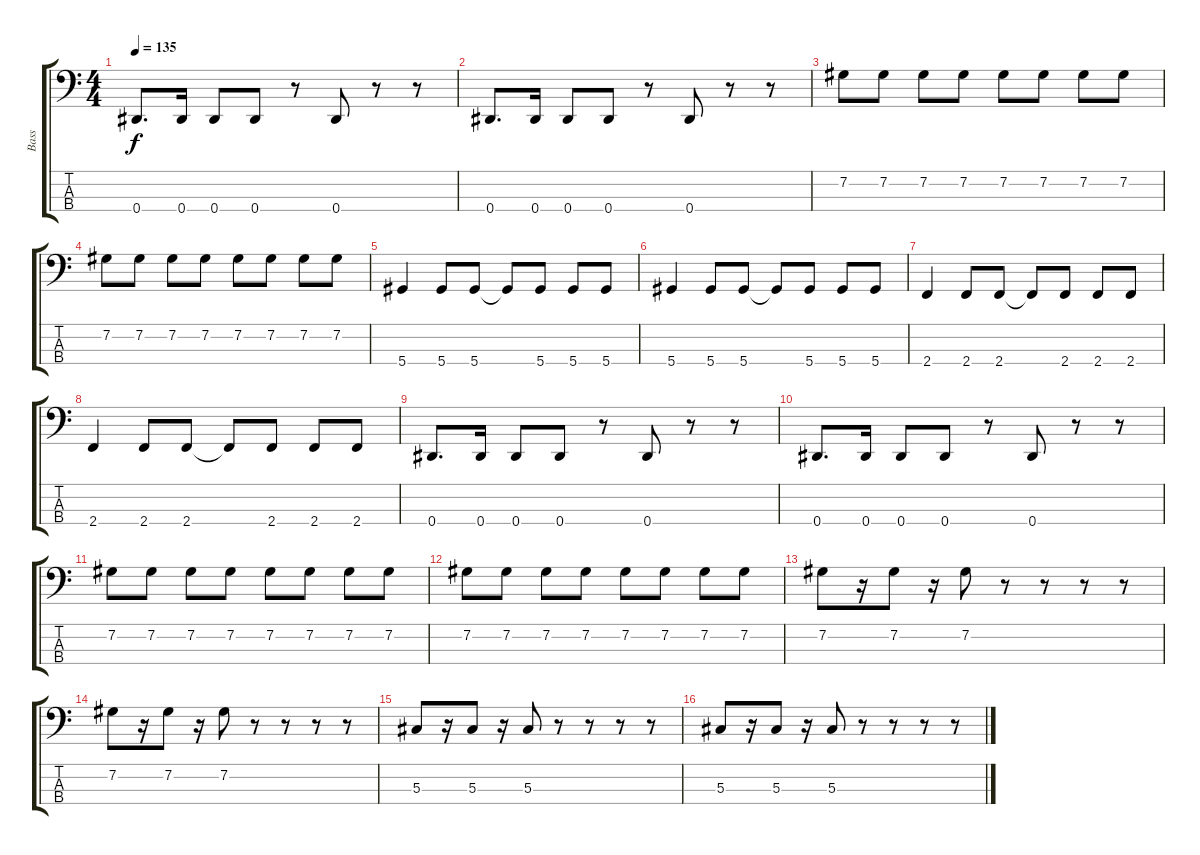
\track ("Bass" "Bass") {instrument electricbasspick}
\staff {score tabs}
\tuning (Gb2 Db2 Ab1 Eb1) {hide}
\ts (4 4)
\tempo 135
\clef f4
\ks c
0.4.8{d dy f} 0.4.16 0.4.8 0.4.8 r.8 0.4.8 r.8 r.8 |
0.4.8{d} 0.4.16 0.4.8 0.4.8 r.8 0.4.8 r.8 r.8 |
7.2.8 7.2.8 7.2.8 7.2.8 7.2.8 7.2.8 7.2.8 7.2.8 |
7.2.8 7.2.8 7.2.8 7.2.8 7.2.8 7.2.8 7.2.8 7.2.8 |
5.4.4 5.4.8 5.4.8 5.4{t}.8 5.4.8 5.4.8 5.4.8 |
5.4.4 5.4.8 5.4.8 5.4{t}.8 5.4.8 5.4.8 5.4.8 |
2.4.4 2.4.8 2.4.8 2.4{t}.8 2.4.8 2.4.8 2.4.8 |
2.4.4 2.4.8 2.4.8 2.4{t}.8 2.4.8 2.4.8 2.4.8 |
0.4.8{d} 0.4.16 0.4.8 0.4.8 r.8 0.4.8 r.8 r.8 |
0.4.8{d} 0.4.16 0.4.8 0.4.8 r.8 0.4.8 r.8 r.8 |
7.2.8 7.2.8 7.2.8 7.2.8 7.2.8 7.2.8 7.2.8 7.2.8 |
7.2.8 7.2.8 7.2.8 7.2.8 7.2.8 7.2.8 7.2.8 7.2.8 |
7.2.8 r.16 7.2.8 r.16 7.2.8 r.8 r.8 r.8 r.8 |
7.2.8 r.16 7.2.8 r.16 7.2.8 r.8 r.8 r.8 r.8 |
5.3.8 r.16 5.3.8 r.16 5.3.8 r.8 r.8 r.8 r.8 |
5.3.8 r.16 5.3.8 r.16 5.3.8 r.8 r.8 r.8 r.8
